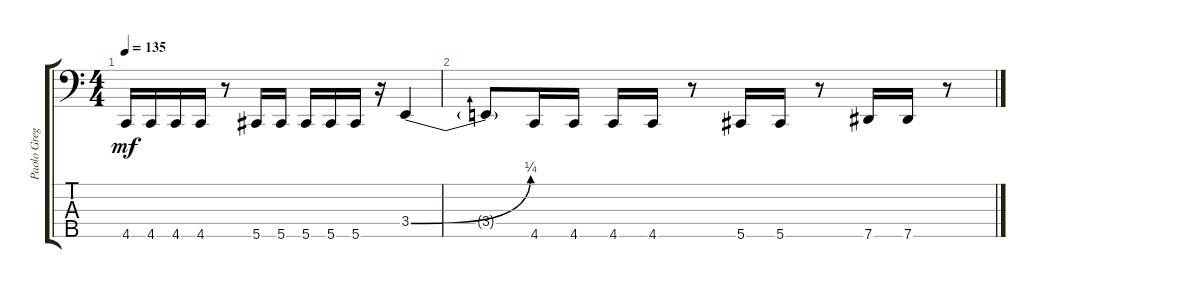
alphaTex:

\track ("Paolo Gregoletto" "Paolo Greg") {instrument electricbassfinger}
\staff {score tabs}
\tuning (Gb2 Db2 Ab1 Db1 Ab0) {hide}
\ts (4 4)
\tempo 135
\clef f4
\ks c
4.5.16{dy mf} 4.5.16 4.5.16 4.5.16 r.8 5.5.16 5.5.16 5.5.16 5.5.16 5.5.16 r.16 3.4{be (bend 0 0 60 1)}.4 |
3.4{t}.8 4.5.16 4.5.16 4.5.16 4.5.16 r.8 5.5.16 5.5.16 r.8 7.5.16 7.5.16 r.8
